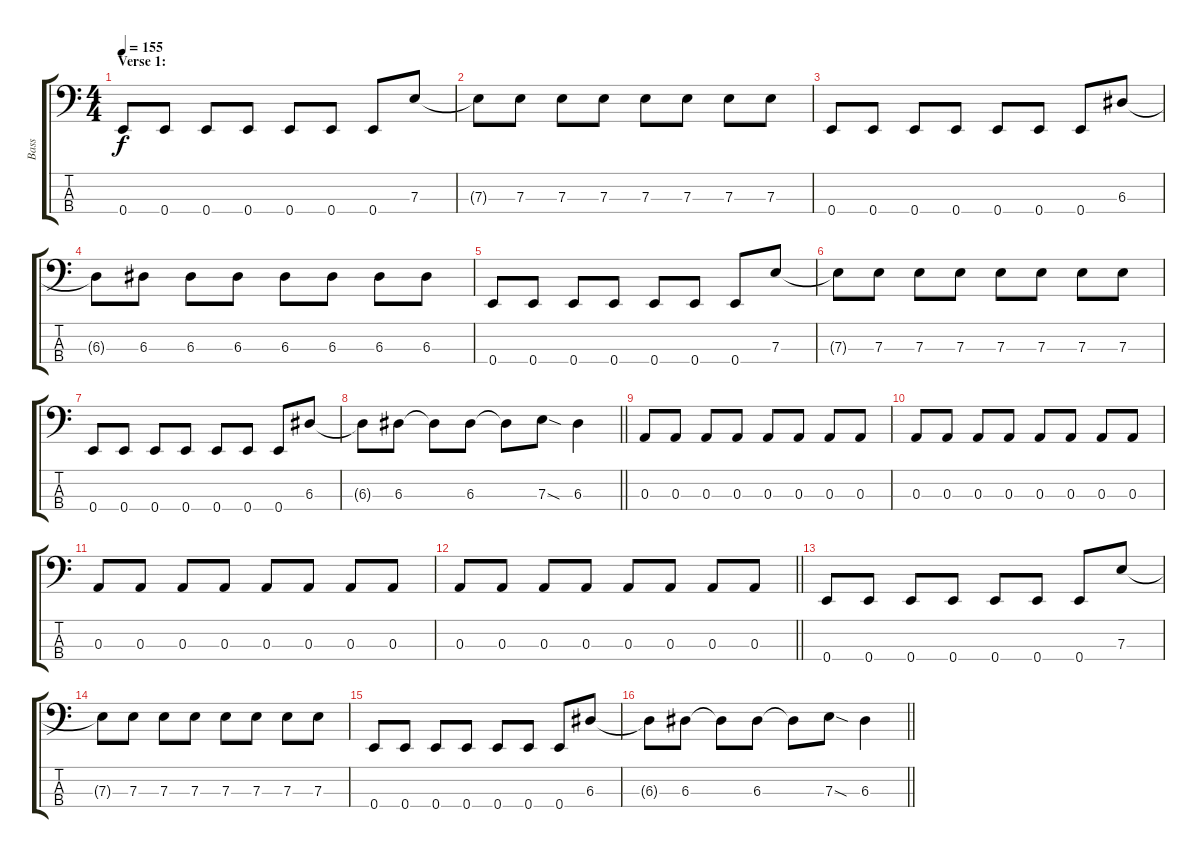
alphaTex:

\track ("Bass" "Bass") {instrument electricbasspick}
\staff {score tabs}
\tuning (G2 D2 A1 E1) {hide}
\ts (4 4)
\section ("" "Verse 1:")
\tempo 155
\clef f4
\ks c
0.4.8{dy f} 0.4.8 0.4.8 0.4.8 0.4.8 0.4.8 0.4.8 7.3.8 |
7.3{t}.8 7.3.8 7.3.8 7.3.8 7.3.8 7.3.8 7.3.8 7.3.8 |
0.4.8 0.4.8 0.4.8 0.4.8 0.4.8 0.4.8 0.4.8 6.3.8 |
6.3{t}.8 6.3.8 6.3.8 6.3.8 6.3.8 6.3.8 6.3.8 6.3.8 |
0.4.8 0.4.8 0.4.8 0.4.8 0.4.8 0.4.8 0.4.8 7.3.8 |
7.3{t}.8 7.3.8 7.3.8 7.3.8 7.3.8 7.3.8 7.3.8 7.3.8 |
0.4.8 0.4.8 0.4.8 0.4.8 0.4.8 0.4.8 0.4.8 6.3.8 |
\barLineRight lightlight
6.3{t}.8 6.3.8 6.3{t}.8 6.3.8 6.3{t}.8 7.3{sod}.8 6.3.4 |
0.3.8 0.3.8 0.3.8 0.3.8 0.3.8 0.3.8 0.3.8 0.3.8 |
0.3.8 0.3.8 0.3.8 0.3.8 0.3.8 0.3.8 0.3.8 0.3.8 |
0.3.8 0.3.8 0.3.8 0.3.8 0.3.8 0.3.8 0.3.8 0.3.8 |
\barLineRight lightlight
0.3.8 0.3.8 0.3.8 0.3.8 0.3.8 0.3.8 0.3.8 0.3.8 |
0.4.8 0.4.8 0.4.8 0.4.8 0.4.8 0.4.8 0.4.8 7.3.8 |
7.3{t}.8 7.3.8 7.3.8 7.3.8 7.3.8 7.3.8 7.3.8 7.3.8 |
0.4.8 0.4.8 0.4.8 0.4.8 0.4.8 0.4.8 0.4.8 6.3.8 |
\barLineRight lightlight
6.3{t}.8 6.3.8 6.3{t}.8 6.3.8 6.3{t}.8 7.3{sod}.8 6.3.4
